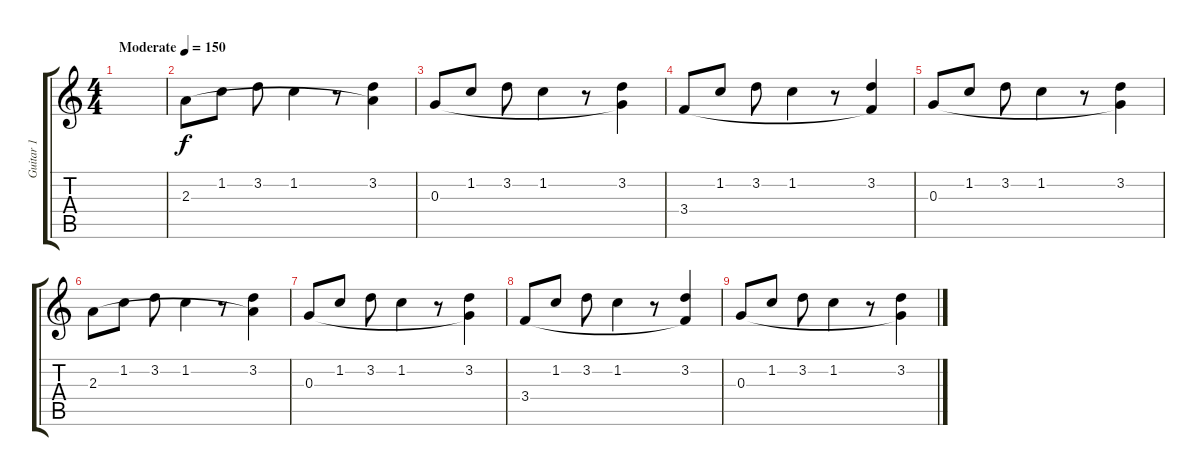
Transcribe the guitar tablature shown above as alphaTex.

\track ("Guitar 1" "Guitar 1") {instrument overdrivenguitar}
\staff {score tabs}
\tuning (E4 B3 G3 D3 A2 E2) {hide}
\ts (4 4)
\tempo (150 "Moderate")
\clef g2
\ks c
|
2.3.8 1.2.8 3.2.8 1.2.4 r.8 (3.2 2.3{t}).4 |
0.3.8 1.2.8 3.2.8 1.2.4 r.8 (3.2 0.3{t}).4 |
3.4.8 1.2.8 3.2.8 1.2.4 r.8 (3.2 3.4{t}).4 |
0.3.8 1.2.8 3.2.8 1.2.4 r.8 (3.2 0.3{t}).4 |
2.3.8 1.2.8 3.2.8 1.2.4 r.8 (3.2 2.3{t}).4 |
0.3.8 1.2.8 3.2.8 1.2.4 r.8 (3.2 0.3{t}).4 |
3.4.8 1.2.8 3.2.8 1.2.4 r.8 (3.2 3.4{t}).4 |
0.3.8 1.2.8 3.2.8 1.2.4 r.8 (3.2 0.3{t}).4
